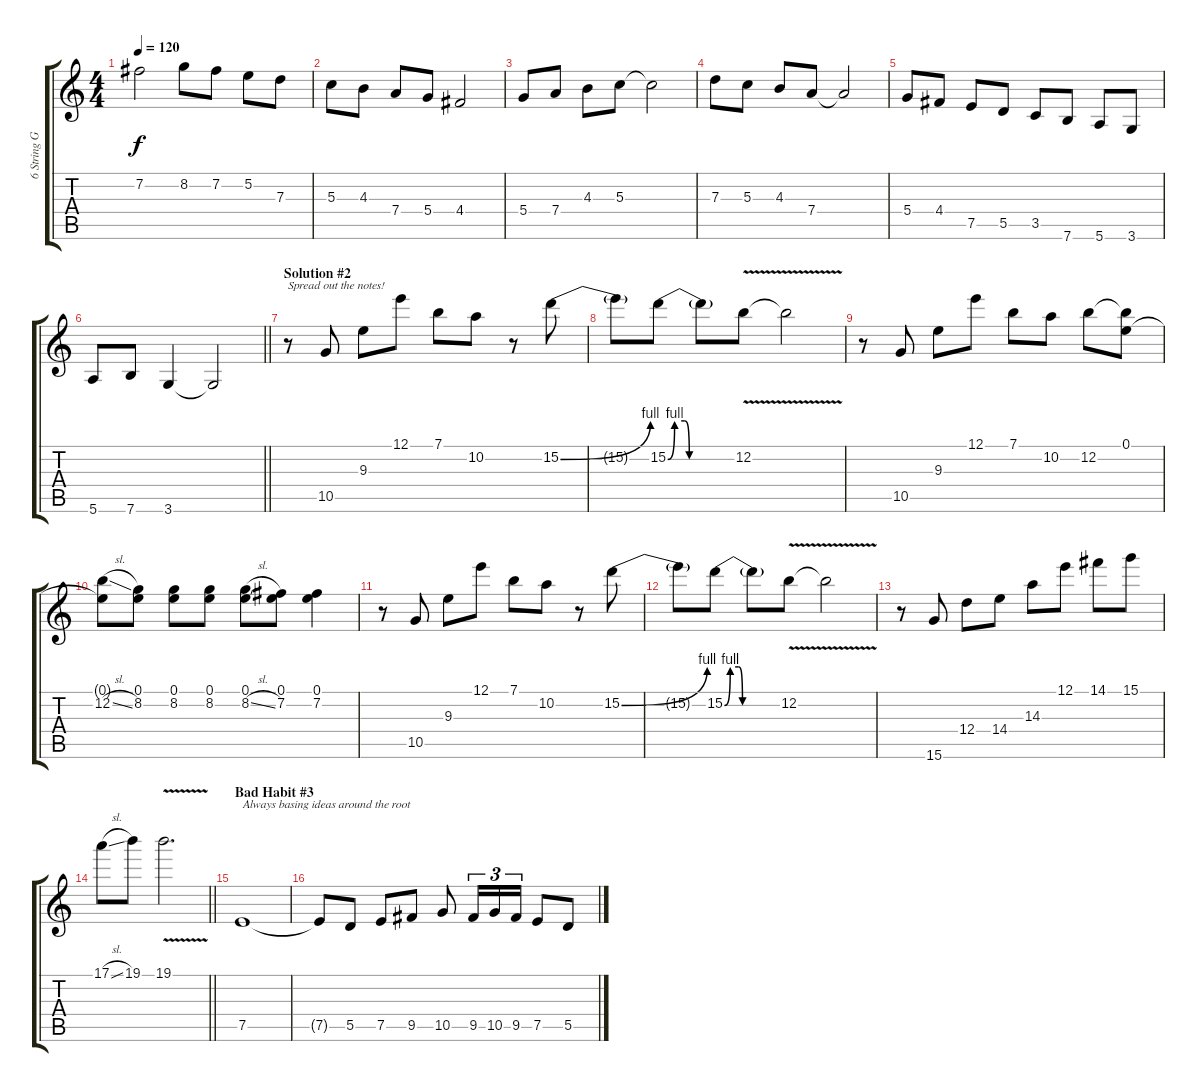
\track ("6 String Guitar" "6 String G") {instrument distortionguitar}
\staff {score tabs}
\tuning (E4 B3 G3 D3 A2 E2) {hide}
\ts (4 4)
\tempo 120
\clef g2
\ks c
7.2{t}.2{dy f} 8.2.8 7.2.8 5.2.8 7.3.8 |
5.3.8 4.3.8 7.4.8 5.4.8 4.4.2 |
5.4.8 7.4.8 4.3.8 5.3.8 5.3{t}.2 |
7.3.8 5.3.8 4.3.8 7.4.8 7.4{t}.2 |
5.4.8 4.4.8 7.5.8 5.5.8 3.5.8 7.6.8 5.6.8 3.6.8 |
\barLineRight lightlight
5.6.8 7.6.8 3.6.4 3.6{t}.2 |
\section ("" "Solution #2")
r.8{txt "Spread out the notes!"} 10.5.8 9.3.8 12.1.8 7.1.8 10.2.8 r.8 15.2{be (bend 0 0 60 4)}.8 |
15.2{t}.8 15.2{be (custom 0 0 6 4 15 4 19 0 38 0 60 0)}.8 15.2{t}.8 12.2{v}.8 12.2{t}.2 |
r.8 10.5.8 9.3.8 12.1.8 7.1.8 10.2.8 12.2.8 (0.1 12.2{t}).8 |
(0.1{t} 12.2{sl}).8 (0.1 8.2).8 (0.1 8.2).8 (0.1 8.2).8 (0.1 8.2{sl}).8 (0.1 7.2).8 (0.1 7.2).4 |
r.8 10.5.8 9.3.8 12.1.8 7.1.8 10.2.8 r.8 15.2{be (bend 0 0 60 4)}.8 |
15.2{t}.8 15.2{be (custom 0 0 6 4 15 4 19 0 38 0 60 0)}.8 15.2{t}.8 12.2{v}.8 12.2{t}.2 |
r.8 15.6.8 12.4.8 14.4.8 14.3.8 12.1.8 14.1.8 15.1.8 |
\barLineRight lightlight
17.1{sl}.8 19.1.8 19.1{v}.2{d} |
\section ("" "Bad Habit #3")
7.5.1{txt "Always basing ideas around the root"} |
7.5{t}.8 5.5.8 7.5.8 9.5.8 10.5.8 9.5.16{tu (3 2)} 10.5.16{tu (3 2)} 9.5.16{tu (3 2)} 7.5.8 5.5.8
